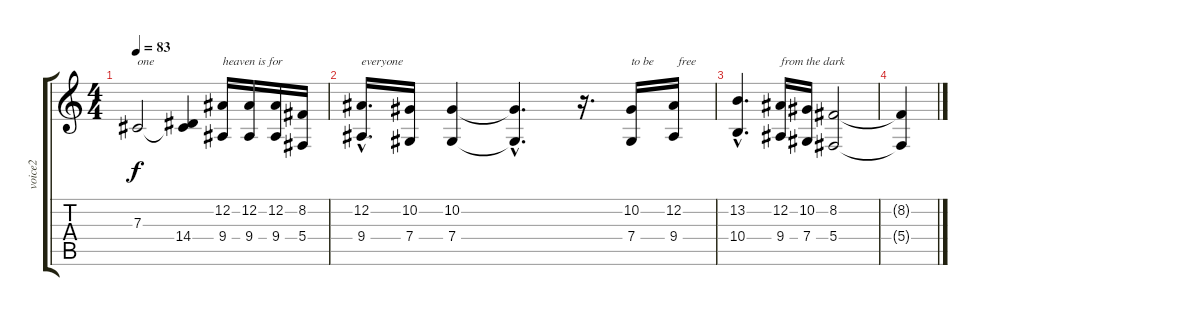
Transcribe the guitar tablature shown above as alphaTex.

\track ("voice2" "voice2") {instrument oboe}
\staff {score tabs}
\tuning (Eb4 Bb3 Gb3 Db3 Ab2 Eb2) {hide}
\ts (4 4)
\tempo 83
\clef g2
\ks c
7.3.2{txt "one" dy f} (7.3{t} 14.4{t}).4 (12.2 9.4).16{txt "heaven is for"} (12.2 9.4).16 (12.2 9.4).16 (8.2 5.4).16 |
(12.2{hac} 9.4{hac}).16{d txt "everyone"} (10.2 7.4).16 (10.2 7.4).4 (10.2{hac t} 7.4{hac t}).4{d} r.16{d} (10.2 7.4).16{txt "to be        free"} (12.2 9.4).16 |
(13.2{hac} 10.4{hac}).4{d} (12.2 9.4).16{txt "from the dark"} (10.2 7.4).16 (8.2 5.4).2 |
(8.2{t} 5.4{t}).4
